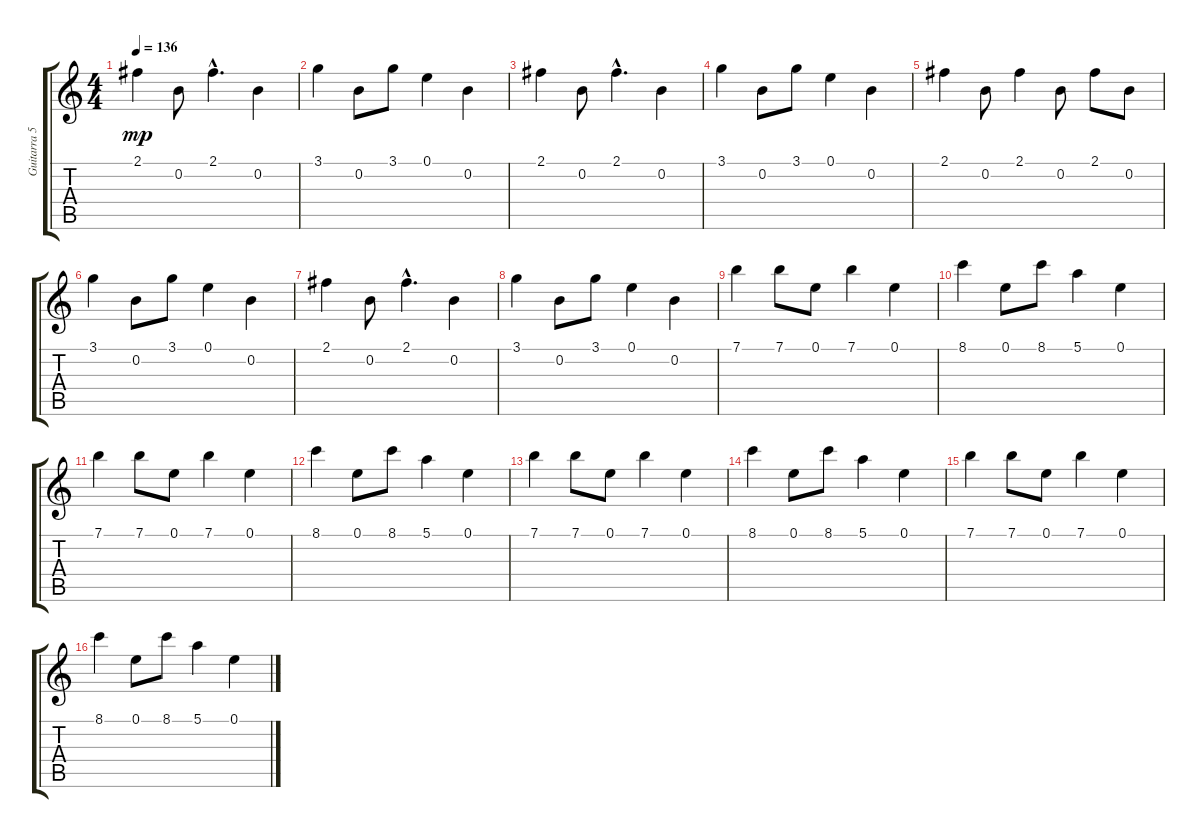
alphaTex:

\track ("Guitarra 5" "Guitarra 5") {instrument electricguitarjazz}
\staff {score tabs}
\tuning (E4 B3 G3 D3 A2 E2) {hide}
\ts (4 4)
\tempo 136
\clef g2
\ks c
2.1.4{dy mp} 0.2.8 2.1{hac}.4{d} 0.2.4 |
3.1.4 0.2.8 3.1.8 0.1.4 0.2.4 |
2.1.4 0.2.8 2.1{hac}.4{d} 0.2.4 |
3.1.4 0.2.8 3.1.8 0.1.4 0.2.4 |
2.1.4 0.2.8 2.1.4 0.2.8 2.1.8 0.2.8 |
3.1.4 0.2.8 3.1.8 0.1.4 0.2.4 |
2.1.4 0.2.8 2.1{hac}.4{d} 0.2.4 |
3.1.4 0.2.8 3.1.8 0.1.4 0.2.4 |
7.1.4 7.1.8 0.1.8 7.1.4 0.1.4 |
8.1.4 0.1.8 8.1.8 5.1.4 0.1.4 |
7.1.4 7.1.8 0.1.8 7.1.4 0.1.4 |
8.1.4 0.1.8 8.1.8 5.1.4 0.1.4 |
7.1.4 7.1.8 0.1.8 7.1.4 0.1.4 |
8.1.4 0.1.8 8.1.8 5.1.4 0.1.4 |
7.1.4 7.1.8 0.1.8 7.1.4 0.1.4 |
8.1.4 0.1.8 8.1.8 5.1.4 0.1.4
